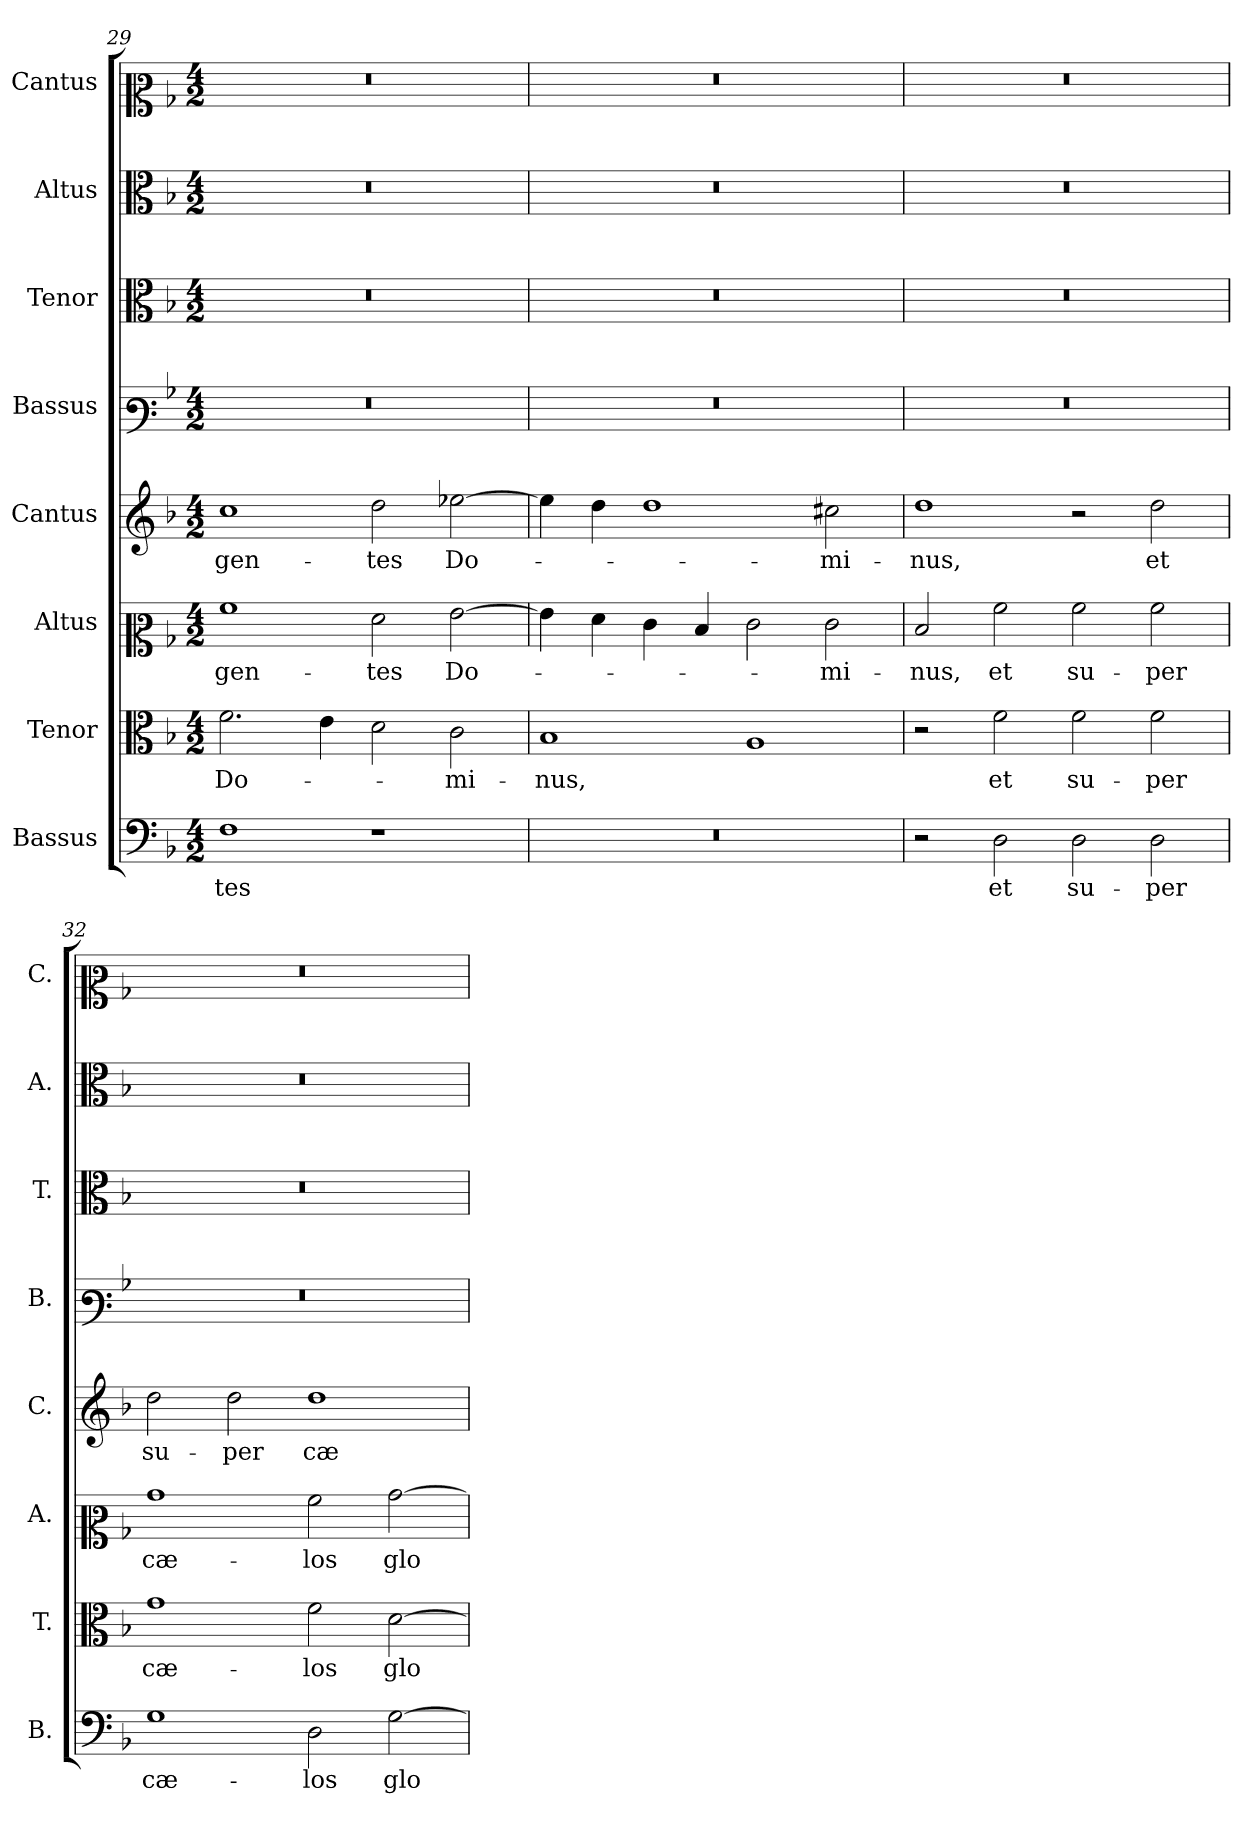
**kern	**text	**kern	**text	**kern	**text	**kern	**text	**kern	**kern	**kern	**kern
*part8	*part8	*part7	*part7	*part6	*part6	*part5	*part5	*part4	*part3	*part2	*part1
*staff8	*staff8	*staff7	*staff7	*staff6	*staff6	*staff5	*staff5	*staff4	*staff3	*staff2	*staff1
*I"Bassus	*	*I"Tenor	*	*I"Altus	*	*I"Cantus	*	*I"Bassus	*I"Tenor	*I"Altus	*I"Cantus
*I'B.	*	*I'T.	*	*I'A.	*	*I'C.	*	*I'B.	*I'T.	*I'A.	*I'C.
!!LO:LB:g=z
*clefF4	*	*clefC3	*	*clefC2	*	*clefG2	*	*clefF3	*clefC3	*clefC3	*clefC2
*k[b-]	*	*k[b-]	*	*k[b-]	*	*k[b-]	*	*k[b-]	*k[b-]	*k[b-]	*k[b-]
*M4/2	*	*M4/2	*	*M4/2	*	*M4/2	*	*M4/2	*M4/2	*M4/2	*M4/2
=29	=29	=29	=29	=29	=29	=29	=29	=29	=29	=29	=29
!	!LO:LY:b	!	!LO:LY:b	!	!LO:LY:b	!	!LO:LY:b	!	!	!	!
1F	-tes	2.f\	Do-	1a	gen-	1cc	gen-	0r	0r	0r	0r
.	.	4e\	.	.	.	.	.	.	.	.	.
!	!	!	!	!	!LO:LY:b	!	!LO:LY:b	!	!	!	!
1r	.	2d\	.	2f\	-tes	2dd\	-tes	.	.	.	.
!	!	!	!LO:LY:b	!	!LO:LY:b	!	!LO:LY:b	!	!	!	!
.	.	2c\	-mi-	[2g\	Do-	[2ee-X\	Do-	.	.	.	.
!!LO:PB:g=z
=30	=30	=30	=30	=30	=30	=30	=30	=30	=30	=30	=30
!	!	!	!LO:LY:b	!	!	!	!	!	!	!	!
0r	.	1B-	-nus,	4g\]	.	4ee-\]	.	0r	0r	0r	0r
.	.	.	.	4f\	.	4dd\	.	.	.	.	.
.	.	.	.	4e\	.	1dd	.	.	.	.	.
.	.	.	.	4d/	.	.	.	.	.	.	.
.	.	1A	.	2e\	.	.	.	.	.	.	.
!	!	!	!	!	!LO:LY:b	!	!LO:LY:b	!	!	!	!
.	.	.	.	2e\	-mi-	2cc#i\	-mi-	.	.	.	.
=31	=31	=31	=31	=31	=31	=31	=31	=31	=31	=31	=31
!	!	!	!	!	!LO:LY:b	!	!LO:LY:b	!	!	!	!
2r	.	2r	.	2d/	-nus,	1dd	-nus,	0r	0r	0r	0r
!	!LO:LY:b	!	!LO:LY:b	!	!LO:LY:b	!	!	!	!	!	!
2D\	et	2f\	et	2a\	et	.	.	.	.	.	.
!	!LO:LY:b	!	!LO:LY:b	!	!LO:LY:b	!	!	!	!	!	!
2D\	su-	2f\	su-	2a\	su-	2r	.	.	.	.	.
!	!LO:LY:b	!	!LO:LY:b	!	!LO:LY:b	!	!LO:LY:b	!	!	!	!
2D\	-per	2f\	-per	2a\	-per	2dd\	et	.	.	.	.
=32	=32	=32	=32	=32	=32	=32	=32	=32	=32	=32	=32
!	!LO:LY:b	!	!LO:LY:b	!	!LO:LY:b	!	!LO:LY:b	!	!	!	!
1G	cæ-	1g	cæ-	1b-	cæ-	2dd\	su-	0r	0r	0r	0r
!	!	!	!	!	!	!	!LO:LY:b	!	!	!	!
.	.	.	.	.	.	2dd\	-per	.	.	.	.
!	!LO:LY:b	!	!LO:LY:b	!	!LO:LY:b	!	!LO:LY:b	!	!	!	!
2D\	-los	2f\	-los	2a\	-los	1dd	cæ-	.	.	.	.
!	!LO:LY:b	!	!LO:LY:b	!	!LO:LY:b	!	!	!	!	!	!
[2G\	glo-	[2d\	glo-	[2b-\	glo-	.	.	.	.	.	.
=	=	=	=	=	=	=	=	=	=	=	=
*-	*-	*-	*-	*-	*-	*-	*-	*-	*-	*-	*-
